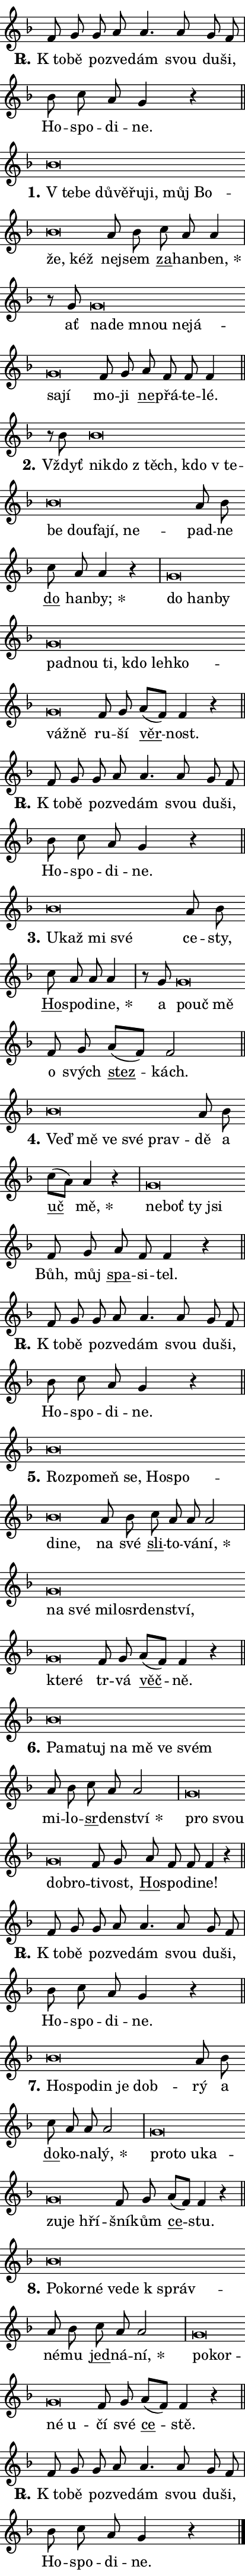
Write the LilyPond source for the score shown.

\version "2.24.0"
\header { tagline = "" }
\paper {
  indent = 0\cm
  top-margin = 0\cm
  right-margin = 0\cm
  bottom-margin = 0\cm
  left-margin = 0\cm
  paper-width = 7\cm
  page-breaking = #ly:one-page-breaking
  system-system-spacing.basic-distance = #11
  score-system-spacing.basic-distance = #11
  ragged-last = ##f
}


%% Author: Thomas Morley
%% https://lists.gnu.org/archive/html/lilypond-user/2020-05/msg00002.html
#(define (line-position grob)
"Returns position of @var[grob} in current system:
   @code{'start}, if at first time-step
   @code{'end}, if at last time-step
   @code{'middle} otherwise
"
  (let* ((col (ly:item-get-column grob))
         (ln (ly:grob-object col 'left-neighbor))
         (rn (ly:grob-object col 'right-neighbor))
         (col-to-check-left (if (ly:grob? ln) ln col))
         (col-to-check-right (if (ly:grob? rn) rn col))
         (break-dir-left
           (and
             (ly:grob-property col-to-check-left 'non-musical #f)
             (ly:item-break-dir col-to-check-left)))
         (break-dir-right
           (and
             (ly:grob-property col-to-check-right 'non-musical #f)
             (ly:item-break-dir col-to-check-right))))
        (cond ((eqv? 1 break-dir-left) 'start)
              ((eqv? -1 break-dir-right) 'end)
              (else 'middle))))

#(define (tranparent-at-line-position vctor)
  (lambda (grob)
  "Relying on @code{line-position} select the relevant enry from @var{vctor}.
Used to determine transparency,"
    (case (line-position grob)
      ((end) (not (vector-ref vctor 0)))
      ((middle) (not (vector-ref vctor 1)))
      ((start) (not (vector-ref vctor 2))))))

noteHeadBreakVisibility =
#(define-music-function (break-visibility)(vector?)
"Makes @code{NoteHead}s transparent relying on @var{break-visibility}"
#{
  \override NoteHead.transparent =
    #(tranparent-at-line-position break-visibility)
#})

#(define delete-ledgers-for-transparent-note-heads
  (lambda (grob)
    "Reads whether a @code{NoteHead} is transparent.
If so this @code{NoteHead} is removed from @code{'note-heads} from
@var{grob}, which is supposed to be @code{LedgerLineSpanner}.
As a result ledgers are not printed for this @code{NoteHead}"
    (let* ((nhds-array (ly:grob-object grob 'note-heads))
           (nhds-list
             (if (ly:grob-array? nhds-array)
                 (ly:grob-array->list nhds-array)
                 '()))
           ;; Relies on the transparent-property being done before
           ;; Staff.LedgerLineSpanner.after-line-breaking is executed.
           ;; This is fragile ...
           (to-keep
             (remove
               (lambda (nhd)
                 (ly:grob-property nhd 'transparent #f))
               nhds-list)))
      ;; TODO find a better method to iterate over grob-arrays, similiar
      ;; to filter/remove etc for lists
      ;; For now rebuilt from scratch
      (set! (ly:grob-object grob 'note-heads)  '())
      (for-each
        (lambda (nhd)
          (ly:pointer-group-interface::add-grob grob 'note-heads nhd))
        to-keep))))

hideNotes = {
  \noteHeadBreakVisibility #begin-of-line-visible
}
unHideNotes = {
  \noteHeadBreakVisibility #all-visible
}

% work-around for resetting accidentals
% https://lilypond.org/doc/v2.23/Documentation/notation/displaying-rhythms#unmetered-music
cadenzaMeasure = {
  \cadenzaOff
  \partial 1024 s1024
  \cadenzaOn
}

#(define-markup-command (accent layout props text) (markup?)
  "Underline accented syllable"
  (interpret-markup layout props
    #{\markup \override #'(offset . 4.3) \underline { #text }#}))

responsum = \markup \concat {
  "R" \hspace #-1.05 \path #0.1 #'((moveto 0 0.07) (lineto 0.9 0.8)) \hspace #0.05 "."
}

\layout {
    \context {
        \Staff
        \remove "Time_signature_engraver"
        \override LedgerLineSpanner.after-line-breaking = #delete-ledgers-for-transparent-note-heads
    }
    \context {
        \Voice {
            \override NoteHead.output-attributes = #'((class . "notehead"))
            \override Hairpin.height = #0.55
        }
    }
    \context {
        \Lyrics {
            \override StanzaNumber.output-attributes = #'((class . "stanzanumber"))
            \override LyricSpace.minimum-distance = #0.9
            \override LyricText.font-name = #"TeX Gyre Schola"
            \override LyricText.font-size = 1
            \override StanzaNumber.font-name = #"TeX Gyre Schola Bold"
            \override StanzaNumber.font-size = 1
        }
    }
}

% magnetic-lyrics.ily
%
%   written by
%     Jean Abou Samra <jean@abou-samra.fr>
%     Werner Lemberg <wl@gnu.org>
%
%   adapted by
%     Jiri Hon <jiri.hon@gmail.com>
%
% Version 2022-Apr-15

% https://www.mail-archive.com/lilypond-user@gnu.org/msg149350.html

#(define (Left_hyphen_pointer_engraver context)
   "Collect syllable-hyphen-syllable occurrences in lyrics and store
them in properties.  This engraver only looks to the left.  For
example, if the lyrics input is @code{foo -- bar}, it does the
following.

@itemize @bullet
@item
Set the @code{text} property of the @code{LyricHyphen} grob between
@q{foo} and @q{bar} to @code{foo}.

@item
Set the @code{left-hyphen} property of the @code{LyricText} grob with
text @q{foo} to the @code{LyricHyphen} grob between @q{foo} and
@q{bar}.
@end itemize

Use this auxiliary engraver in combination with the
@code{lyric-@/text::@/apply-@/magnetic-@/offset!} hook."
   (let ((hyphen #f)
         (text #f))
     (make-engraver
      (acknowledgers
       ((lyric-syllable-interface engraver grob source-engraver)
        (set! text grob)))
      (end-acknowledgers
       ((lyric-hyphen-interface engraver grob source-engraver)
        ;(when (not (grob::has-interface grob 'lyric-space-interface))
          (set! hyphen grob)));)
      ((stop-translation-timestep engraver)
       (when (and text hyphen)
         (ly:grob-set-object! text 'left-hyphen hyphen))
       (set! text #f)
       (set! hyphen #f)))))

#(define (lyric-text::apply-magnetic-offset! grob)
   "If the space between two syllables is less than the value in
property @code{LyricText@/.details@/.squash-threshold}, move the right
syllable to the left so that it gets concatenated with the left
syllable.

Use this function as a hook for
@code{LyricText@/.after-@/line-@/breaking} if the
@code{Left_@/hyphen_@/pointer_@/engraver} is active."
   (let ((hyphen (ly:grob-object grob 'left-hyphen #f)))
     (when hyphen
       (let ((left-text (ly:spanner-bound hyphen LEFT)))
         (when (grob::has-interface left-text 'lyric-syllable-interface)
           (let* ((common (ly:grob-common-refpoint grob left-text X))
                  (this-x-ext (ly:grob-extent grob common X))
                  (left-x-ext
                   (begin
                     ;; Trigger magnetism for left-text.
                     (ly:grob-property left-text 'after-line-breaking)
                     (ly:grob-extent left-text common X)))
                  ;; `delta` is the gap width between two syllables.
                  (delta (- (interval-start this-x-ext)
                            (interval-end left-x-ext)))
                  (details (ly:grob-property grob 'details))
                  (threshold (assoc-get 'squash-threshold details 0.2)))
             (when (< delta threshold)
               (let* (;; We have to manipulate the input text so that
                      ;; ligatures crossing syllable boundaries are not
                      ;; disabled.  For languages based on the Latin
                      ;; script this is essentially a beautification.
                      ;; However, for non-Western scripts it can be a
                      ;; necessity.
                      (lt (ly:grob-property left-text 'text))
                      (rt (ly:grob-property grob 'text))
                      (is-space (grob::has-interface hyphen 'lyric-space-interface))
                      (space (if is-space " " ""))
                      (space-markup (grob-interpret-markup grob " "))
                      (space-size (interval-length (ly:stencil-extent space-markup X)))
                      (extra-delta (if is-space space-size 0))
                      ;; Append new syllable.
                      (ltrt-space (if (and (string? lt) (string? rt))
                                (string-append lt space rt)
                                (make-concat-markup (list lt space rt))))
                      ;; Right-align `ltrt` to the right side.
                      (ltrt-space-markup (grob-interpret-markup
                               grob
                               (make-translate-markup
                                (cons (interval-length this-x-ext) 0)
                                (make-right-align-markup ltrt-space)))))
                 (begin
                   ;; Don't print `left-text`.
                   (ly:grob-set-property! left-text 'stencil #f)
                   ;; Set text and stencil (which holds all collected
                   ;; syllables so far) and shift it to the left.
                   (ly:grob-set-property! grob 'text ltrt-space)
                   (ly:grob-set-property! grob 'stencil ltrt-space-markup)
                   (ly:grob-translate-axis! grob (- (- delta extra-delta)) X))))))))))


#(define (lyric-hyphen::displace-bounds-first grob)
   ;; Make very sure this callback isn't triggered too early.
   (let ((left (ly:spanner-bound grob LEFT))
         (right (ly:spanner-bound grob RIGHT)))
     (ly:grob-property left 'after-line-breaking)
     (ly:grob-property right 'after-line-breaking)
     (ly:lyric-hyphen::print grob)))

squashThreshold = #0.4

\layout {
  \context {
    \Lyrics
    \consists #Left_hyphen_pointer_engraver
    \override LyricText.after-line-breaking =
      #lyric-text::apply-magnetic-offset!
    \override LyricHyphen.stencil = #lyric-hyphen::displace-bounds-first
    \override LyricText.details.squash-threshold = \squashThreshold
    \override LyricHyphen.minimum-distance = 0
    \override LyricHyphen.minimum-length = \squashThreshold
  }
}

squash = \override LyricText.details.squash-threshold = 9999
unSquash = \override LyricText.details.squash-threshold = \squashThreshold

left = \override LyricText.self-alignment-X = #LEFT
unLeft = \revert LyricText.self-alignment-X

starOffset = #(lambda (grob) 
                (let ((x_offset (ly:self-alignment-interface::aligned-on-x-parent grob)))
                  (if (= x_offset 0) 0 (+ x_offset 1.2))))

star = #(define-music-function (syllable)(string?)
"Append star separator at the end of a syllable"
#{
  \once \override LyricText.X-offset = #starOffset
  \lyricmode { \markup {
    #syllable
    \override #'((font-name . "TeX Gyre Schola Bold")) \hspace #0.2 \lower #0.65 \larger "*"
  } }
#})

starAccent = #(define-music-function (syllable)(string?)
"Append star separator at the end of a syllable and make accent"
#{
  \once \override LyricText.X-offset = #starOffset
  \lyricmode { \markup {
    \accent #syllable
    \override #'((font-name . "TeX Gyre Schola Bold")) \hspace #0.2 \lower #0.65 \larger "*"
  } }
#})

breath = #(define-music-function (syllable)(string?)
"Append breathing indicator at the end of a syllable"
#{
  \lyricmode { \markup { #syllable "+" } }
#})

optionalBreath = #(define-music-function (syllable)(string?)
"Append optional breathing indicator at the end of a syllable"
#{
  \lyricmode { \markup { #syllable "(+)" } }
#})


\score {
    <<
        \new Voice = "melody" { \cadenzaOn \key f \major \relative { f'8 g g a a4. a8 g f \cadenzaMeasure \bar "|" bes c a g4 r \cadenzaMeasure \bar "||" \break } }
        \new Lyrics \lyricsto "melody" { \lyricmode { \set stanza = \responsum
"K to" -- bě po -- zve -- dám svou du -- ši, Ho -- spo -- di -- ne. } }
    >>
    \layout {}
}

\score {
    <<
        \new Voice = "melody" { \cadenzaOn \key f \major \relative { bes'\breve*1/16 \hideNotes \breve*1/16 \bar "" \breve*1/16 \bar "" \breve*1/16 \bar "" \breve*1/16 \bar "" \breve*1/16 \bar "" \breve*1/16 \bar "" \breve*1/16 \bar "" \breve*1/16 \breve*1/16 \bar "" \unHideNotes a8 bes \bar "" c a a4 \cadenzaMeasure \bar "|" r8 g8 g\breve*1/16 \hideNotes \breve*1/16 \bar "" \breve*1/16 \bar "" \breve*1/16 \bar "" \breve*1/16 \bar "" \breve*1/16 \breve*1/16 \bar "" \unHideNotes f8 g \bar "" a f f f4 \cadenzaMeasure \bar "||" \break } }
        \new Lyrics \lyricsto "melody" { \lyricmode { \set stanza = "1."
\left "V te" -- \squash be dů -- vě -- řu -- ji, můj Bo -- že, kéž \unLeft \unSquash nej -- sem \markup \accent za -- han -- \star ben, ať \left na -- \squash de mnou ne -- já -- sa -- jí \unLeft \unSquash mo -- ji \markup \accent ne -- přá -- te -- lé. } }
    >>
    \layout {}
}

\score {
    <<
        \new Voice = "melody" { \cadenzaOn \key f \major \relative { r8 bes'8 bes\breve*1/16 \hideNotes \breve*1/16 \bar "" \breve*1/16 \bar "" \breve*1/16 \bar "" \breve*1/16 \bar "" \breve*1/16 \bar "" \breve*1/16 \bar "" \breve*1/16 \bar "" \breve*1/16 \breve*1/16 \bar "" \unHideNotes a8 bes \bar "" c a a4 r \cadenzaMeasure \bar "|" g\breve*1/16 \hideNotes \breve*1/16 \bar "" \breve*1/16 \bar "" \breve*1/16 \bar "" \breve*1/16 \bar "" \breve*1/16 \bar "" \breve*1/16 \bar "" \breve*1/16 \bar "" \breve*1/16 \bar "" \breve*1/16 \breve*1/16 \bar "" \unHideNotes f8 g \bar "" a[( f)] f4 r \cadenzaMeasure \bar "||" \break } }
        \new Lyrics \lyricsto "melody" { \lyricmode { \set stanza = "2."
Vždyť \left ni -- \squash kdo "z těch," kdo "v te" -- be dou -- fa -- jí, ne -- \unLeft \unSquash pad -- ne \markup \accent do han -- \star by; \left do \squash han -- by pad -- nou ti, kdo leh -- ko -- váž -- ně \unLeft \unSquash ru -- ší \markup \accent věr -- nost. } }
    >>
    \layout {}
}

\score {
    <<
        \new Voice = "melody" { \cadenzaOn \key f \major \relative { f'8 g g a a4. a8 g f \cadenzaMeasure \bar "|" bes c a g4 r \cadenzaMeasure \bar "||" \break } }
        \new Lyrics \lyricsto "melody" { \lyricmode { \set stanza = \responsum
"K to" -- bě po -- zve -- dám svou du -- ši, Ho -- spo -- di -- ne. } }
    >>
    \layout {}
}

\score {
    <<
        \new Voice = "melody" { \cadenzaOn \key f \major \relative { bes'\breve*1/16 \hideNotes \breve*1/16 \bar "" \breve*1/16 \breve*1/16 \bar "" \unHideNotes a8 bes \bar "" c a a a4 \cadenzaMeasure \bar "|" r8 g8 g\breve*1/16 \hideNotes \breve*1/16 \breve*1/16 \bar "" \unHideNotes f8 g \bar "" a[( f)] f2 \cadenzaMeasure \bar "||" \break } }
        \new Lyrics \lyricsto "melody" { \lyricmode { \set stanza = "3."
\left U -- \squash kaž mi své \unLeft \unSquash ce -- sty, \markup \accent Ho -- spo -- di -- \star ne, a \left po -- \squash uč mě \unLeft \unSquash o svých \markup \accent stez -- kách. } }
    >>
    \layout {}
}

\score {
    <<
        \new Voice = "melody" { \cadenzaOn \key f \major \relative { bes'\breve*1/16 \hideNotes \breve*1/16 \bar "" \breve*1/16 \bar "" \breve*1/16 \breve*1/16 \bar "" \unHideNotes a8 bes \bar "" c[( a)] a4 r \cadenzaMeasure \bar "|" g\breve*1/16 \hideNotes \breve*1/16 \bar "" \breve*1/16 \breve*1/16 \bar "" \unHideNotes f8 g \bar "" a f f4 r \cadenzaMeasure \bar "||" \break } }
        \new Lyrics \lyricsto "melody" { \lyricmode { \set stanza = "4."
\left Veď \squash mě ve své prav -- \unLeft \unSquash dě a \markup \accent uč \star mě, \left ne -- \squash boť ty jsi \unLeft \unSquash Bůh, můj \markup \accent spa -- si -- tel. } }
    >>
    \layout {}
}

\score {
    <<
        \new Voice = "melody" { \cadenzaOn \key f \major \relative { f'8 g g a a4. a8 g f \cadenzaMeasure \bar "|" bes c a g4 r \cadenzaMeasure \bar "||" \break } }
        \new Lyrics \lyricsto "melody" { \lyricmode { \set stanza = \responsum
"K to" -- bě po -- zve -- dám svou du -- ši, Ho -- spo -- di -- ne. } }
    >>
    \layout {}
}

\score {
    <<
        \new Voice = "melody" { \cadenzaOn \key f \major \relative { bes'\breve*1/16 \hideNotes \breve*1/16 \bar "" \breve*1/16 \bar "" \breve*1/16 \bar "" \breve*1/16 \bar "" \breve*1/16 \bar "" \breve*1/16 \breve*1/16 \bar "" \unHideNotes a8 bes \bar "" c a a a2 \cadenzaMeasure \bar "|" g\breve*1/16 \hideNotes \breve*1/16 \bar "" \breve*1/16 \bar "" \breve*1/16 \bar "" \breve*1/16 \bar "" \breve*1/16 \bar "" \breve*1/16 \bar "" \breve*1/16 \breve*1/16 \bar "" \unHideNotes f8 g \bar "" a[( f)] f4 r \cadenzaMeasure \bar "||" \break } }
        \new Lyrics \lyricsto "melody" { \lyricmode { \set stanza = "5."
\left Roz -- \squash po -- meň se, Ho -- spo -- di -- ne, \unLeft \unSquash na své \markup \accent sli -- to -- vá -- \star ní, \left na \squash své mi -- lo -- sr -- den -- ství, kte -- ré \unLeft \unSquash tr -- vá \markup \accent věč -- ně. } }
    >>
    \layout {}
}

\score {
    <<
        \new Voice = "melody" { \cadenzaOn \key f \major \relative { bes'\breve*1/16 \hideNotes \breve*1/16 \bar "" \breve*1/16 \bar "" \breve*1/16 \bar "" \breve*1/16 \bar "" \breve*1/16 \breve*1/16 \bar "" \unHideNotes a8 bes \bar "" c a a2 \cadenzaMeasure \bar "|" g\breve*1/16 \hideNotes \breve*1/16 \bar "" \breve*1/16 \breve*1/16 \bar "" \unHideNotes f8 g \bar "" a f f f4 r \cadenzaMeasure \bar "||" \break } }
        \new Lyrics \lyricsto "melody" { \lyricmode { \set stanza = "6."
\left Pa -- \squash ma -- tuj na mě ve svém \unLeft \unSquash mi -- lo -- \markup \accent sr -- den -- \star ství \left pro \squash svou dob -- ro -- \unLeft \unSquash ti -- vost, \markup \accent Ho -- spo -- di -- ne! } }
    >>
    \layout {}
}

\score {
    <<
        \new Voice = "melody" { \cadenzaOn \key f \major \relative { f'8 g g a a4. a8 g f \cadenzaMeasure \bar "|" bes c a g4 r \cadenzaMeasure \bar "||" \break } }
        \new Lyrics \lyricsto "melody" { \lyricmode { \set stanza = \responsum
"K to" -- bě po -- zve -- dám svou du -- ši, Ho -- spo -- di -- ne. } }
    >>
    \layout {}
}

\score {
    <<
        \new Voice = "melody" { \cadenzaOn \key f \major \relative { bes'\breve*1/16 \hideNotes \breve*1/16 \bar "" \breve*1/16 \bar "" \breve*1/16 \breve*1/16 \bar "" \unHideNotes a8 bes \bar "" c a a a2 \cadenzaMeasure \bar "|" g\breve*1/16 \hideNotes \breve*1/16 \bar "" \breve*1/16 \bar "" \breve*1/16 \bar "" \breve*1/16 \bar "" \breve*1/16 \breve*1/16 \bar "" \unHideNotes f8 g \bar "" a[( f)] f4 r \cadenzaMeasure \bar "||" \break } }
        \new Lyrics \lyricsto "melody" { \lyricmode { \set stanza = "7."
\left Ho -- \squash spo -- din je dob -- \unLeft \unSquash rý a \markup \accent do -- ko -- na -- \star lý, \left pro -- \squash to u -- ka -- zu -- je hří -- \unLeft \unSquash šní -- kům \markup \accent ce -- stu. } }
    >>
    \layout {}
}

\score {
    <<
        \new Voice = "melody" { \cadenzaOn \key f \major \relative { bes'\breve*1/16 \hideNotes \breve*1/16 \bar "" \breve*1/16 \bar "" \breve*1/16 \bar "" \breve*1/16 \breve*1/16 \bar "" \unHideNotes a8 bes \bar "" c a a2 \cadenzaMeasure \bar "|" g\breve*1/16 \hideNotes \breve*1/16 \bar "" \breve*1/16 \breve*1/16 \bar "" \unHideNotes f8 g \bar "" a[( f)] f4 r \cadenzaMeasure \bar "||" \break } }
        \new Lyrics \lyricsto "melody" { \lyricmode { \set stanza = "8."
\left Po -- \squash kor -- né ve -- de "k správ" -- \unLeft \unSquash né -- mu \markup \accent jed -- ná -- \star ní, \left po -- \squash kor -- né u -- \unLeft \unSquash čí své \markup \accent ce -- stě. } }
    >>
    \layout {}
}

\score {
    <<
        \new Voice = "melody" { \cadenzaOn \key f \major \relative { f'8 g g a a4. a8 g f \cadenzaMeasure \bar "|" bes c a g4 r \cadenzaMeasure \bar "||" \break } \bar "|." }
        \new Lyrics \lyricsto "melody" { \lyricmode { \set stanza = \responsum
"K to" -- bě po -- zve -- dám svou du -- ši, Ho -- spo -- di -- ne. } }
    >>
    \layout {}
}
